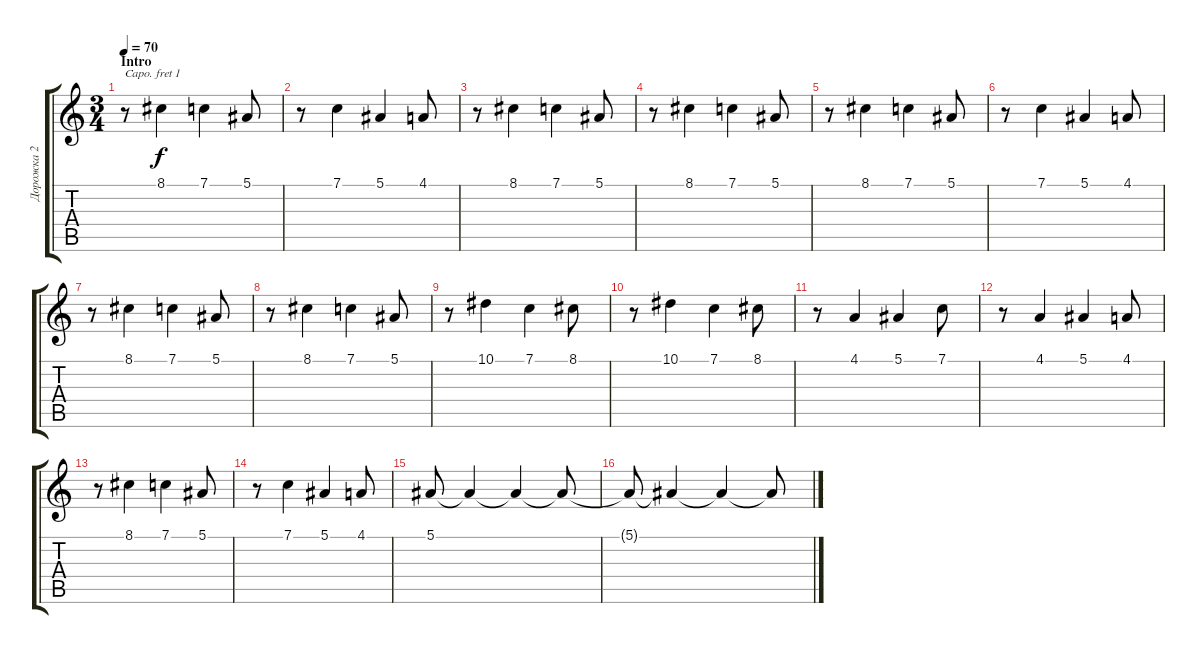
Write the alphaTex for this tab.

\track ("Дорожка 2" "Дорожка 2") {instrument tremolostrings}
\staff {score tabs}
\capo 1
\tuning (E4 B3 G3 D3 A2 E2) {hide}
\ts (3 4)
\section ("" "Intro")
\tempo 70
\clef g2
\ks c
r.8{dy f instrument tremolostrings} 8.1.4 7.1.4 5.1.8 |
r.8 7.1.4 5.1.4 4.1.8 |
r.8 8.1.4 7.1.4 5.1.8 |
r.8 8.1.4 7.1.4 5.1.8 |
r.8 8.1.4 7.1.4 5.1.8 |
r.8 7.1.4 5.1.4 4.1.8 |
r.8 8.1.4 7.1.4 5.1.8 |
r.8 8.1.4 7.1.4 5.1.8 |
r.8 10.1.4 7.1.4 8.1.8 |
r.8 10.1.4 7.1.4 8.1.8 |
r.8 4.1.4 5.1.4 7.1.8 |
r.8 4.1.4 5.1.4 4.1.8 |
r.8 8.1.4 7.1.4 5.1.8 |
r.8 7.1.4 5.1.4 4.1.8 |
5.1.8{volume 0} 5.1{t}.4 5.1{t}.4 5.1{t}.8 |
5.1{t}.8 5.1{t}.4 5.1{t}.4 5.1{t}.8
